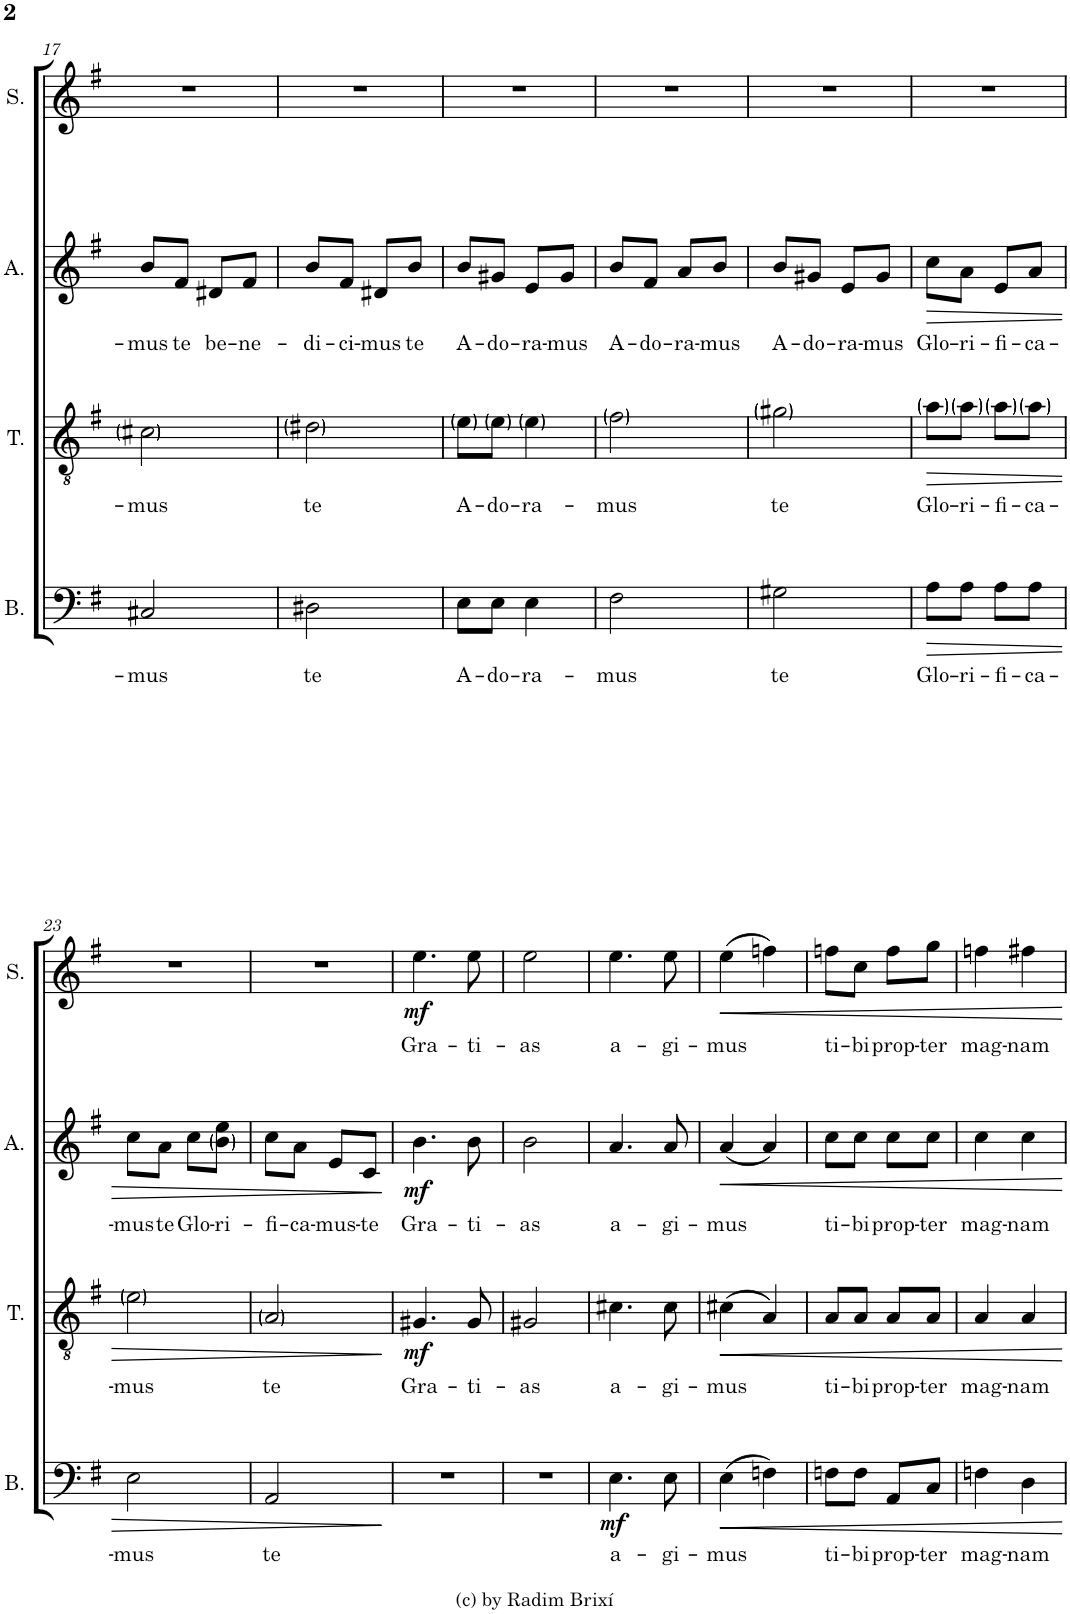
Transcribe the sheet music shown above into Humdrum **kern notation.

**kern	**text	**dynam	**kern	**text	**dynam	**kern	**text	**dynam	**kern	**text	**dynam
*part4	*part4	*part4	*part3	*part3	*part3	*part2	*part2	*part2	*part1	*part1	*part1
*staff4	*staff4	*staff4	*staff3	*staff3	*staff3	*staff2	*staff2	*staff2	*staff1	*staff1	*staff1
*I"Bass	*	*	*I"Tenor	*	*	*I"Alto	*	*	*I"Soprano	*	*
*I'B.	*	*	*I'T.	*	*	*I'A.	*	*	*I'S.	*	*
!!LO:PB:g=z
*clefF4	*	*	*clefGv2	*	*	*clefG2	*	*	*clefG2	*	*
*k[f#]	*	*	*k[f#]	*	*	*k[f#]	*	*	*k[f#]	*	*
*M2/4	*	*	*M2/4	*	*	*M2/4	*	*	*M2/4	*	*
=17	=17	=17	=17	=17	=17	=17	=17	=17	=17	=17	=17
!	!LO:LY:b	!	!	!LO:LY:b	!	!	!LO:LY:b	!	!	!	!
2C#X/	-mus	.	2c#X\	-mus	.	8b/L	-mus	.	2r	.	.
!	!	!	!	!	!	!	!LO:LY:b	!	!	!	!
.	.	.	.	.	.	8f#/J	te	.	.	.	.
!	!	!	!	!	!	!	!LO:LY:b	!	!	!	!
.	.	.	.	.	.	8d#X/L	be-	.	.	.	.
!	!	!	!	!	!	!	!LO:LY:b	!	!	!	!
.	.	.	.	.	.	8f#/J	-ne-	.	.	.	.
=18	=18	=18	=18	=18	=18	=18	=18	=18	=18	=18	=18
!	!LO:LY:b	!	!	!LO:LY:b	!	!	!LO:LY:b	!	!	!	!
2D#X\	te	.	2d#X\	te	.	8b/L	-di-	.	2r	.	.
!	!	!	!	!	!	!	!LO:LY:b	!	!	!	!
.	.	.	.	.	.	8f#/J	-ci-	.	.	.	.
!	!	!	!	!	!	!	!LO:LY:b	!	!	!	!
.	.	.	.	.	.	8d#X/L	-mus	.	.	.	.
!	!	!	!	!	!	!	!LO:LY:b	!	!	!	!
.	.	.	.	.	.	8b/J	te	.	.	.	.
=19	=19	=19	=19	=19	=19	=19	=19	=19	=19	=19	=19
!	!LO:LY:b	!	!	!LO:LY:b	!	!	!LO:LY:b	!	!	!	!
8E\L	A-	.	8e\L	A-	.	8b/L	A-	.	2r	.	.
!	!LO:LY:b	!	!	!LO:LY:b	!	!	!LO:LY:b	!	!	!	!
8E\J	-do-	.	8e\J	-do-	.	8g#X/J	-do-	.	.	.	.
!	!LO:LY:b	!	!	!LO:LY:b	!	!	!LO:LY:b	!	!	!	!
4E\	-ra-	.	4e\	-ra-	.	8e/L	-ra-	.	.	.	.
!	!	!	!	!	!	!	!LO:LY:b	!	!	!	!
.	.	.	.	.	.	8g#/J	-mus	.	.	.	.
=20	=20	=20	=20	=20	=20	=20	=20	=20	=20	=20	=20
!	!LO:LY:b	!	!	!LO:LY:b	!	!	!LO:LY:b	!	!	!	!
2F#\	-mus	.	2f#\	-mus	.	8b/L	A-	.	2r	.	.
!	!	!	!	!	!	!	!LO:LY:b	!	!	!	!
.	.	.	.	.	.	8f#/J	-do-	.	.	.	.
!	!	!	!	!	!	!	!LO:LY:b	!	!	!	!
.	.	.	.	.	.	8a/L	-ra-	.	.	.	.
!	!	!	!	!	!	!	!LO:LY:b	!	!	!	!
.	.	.	.	.	.	8b/J	-mus	.	.	.	.
=21	=21	=21	=21	=21	=21	=21	=21	=21	=21	=21	=21
!	!LO:LY:b	!	!	!LO:LY:b	!	!	!LO:LY:b	!	!	!	!
2G#X\	te	.	2g#X\	te	.	8b/L	A-	.	2r	.	.
!	!	!	!	!	!	!	!LO:LY:b	!	!	!	!
.	.	.	.	.	.	8g#X/J	-do-	.	.	.	.
!	!	!	!	!	!	!	!LO:LY:b	!	!	!	!
.	.	.	.	.	.	8e/L	-ra-	.	.	.	.
!	!	!	!	!	!	!	!LO:LY:b	!	!	!	!
.	.	.	.	.	.	8g#/J	-mus	.	.	.	.
=22	=22	=22	=22	=22	=22	=22	=22	=22	=22	=22	=22
!	!LO:LY:b	!LO:HP:b	!	!LO:LY:b	!LO:HP:b	!	!LO:LY:b	!LO:HP:b	!	!	!
8A\L	Glo-	>	8a\L	Glo-	>	8cc\L	Glo-	>	2r	.	.
!	!LO:LY:b	!	!	!LO:LY:b	!	!	!LO:LY:b	!	!	!	!
8A\J	-ri-	.	8a\J	-ri-	.	8a\J	-ri-	.	.	.	.
!	!LO:LY:b	!	!	!LO:LY:b	!	!	!LO:LY:b	!	!	!	!
8A\L	-fi-	.	8a\L	-fi-	.	8e/L	-fi-	.	.	.	.
!	!LO:LY:b	!	!	!LO:LY:b	!	!	!LO:LY:b	!	!	!	!
8A\J	-ca-	.	8a\J	-ca-	.	8a/J	-ca-	.	.	.	.
!!LO:LB:g=z
=23	=23	=23	=23	=23	=23	=23	=23	=23	=23	=23	=23
!	!LO:LY:b	!	!	!LO:LY:b	!	!	!LO:LY:b	!	!	!	!
2E\	-mus	.	2e\	-mus	.	8cc\L	-mus	.	2r	.	.
!	!	!	!	!	!	!	!LO:LY:b	!	!	!	!
.	.	.	.	.	.	8a\J	te	.	.	.	.
!	!	!	!	!	!	!	!LO:LY:b	!	!	!	!
.	.	.	.	.	.	8cc\L	Glo-	.	.	.	.
!	!	!	!	!	!	!	!LO:LY:b	!	!	!	!
.	.	.	.	.	.	8b\ 8ee\J	-ri-	.	.	.	.
=24	=24	=24	=24	=24	=24	=24	=24	=24	=24	=24	=24
!	!LO:LY:b	!	!	!LO:LY:b	!	!	!LO:LY:b	!	!	!	!
2AA/	te	.	2A/	te	.	8cc\L	-fi-	.	2r	.	.
!	!	!	!	!	!	!	!LO:LY:b	!	!	!	!
.	.	.	.	.	.	8a\J	-ca-	.	.	.	.
!	!	!	!	!	!	!	!LO:LY:b	!	!	!	!
.	.	.	.	.	.	8e/L	-mus-	.	.	.	.
!	!	!	!	!	!	!	!LO:LY:b	!	!	!	!
.	.	.	.	.	.	8c/J	-te	.	.	.	.
.	.	]	.	.	]	.	.	]	.	.	.
=25	=25	=25	=25	=25	=25	=25	=25	=25	=25	=25	=25
!	!	!	!	!LO:LY:b	!LO:DY:b	!	!LO:LY:b	!LO:DY:b	!	!LO:LY:b	!LO:DY:b
2r	.	.	4.G#X/	Gra-	mf	4.b\	Gra-	mf	4.ee\	Gra-	mf
!	!	!	!	!LO:LY:b	!	!	!LO:LY:b	!	!	!LO:LY:b	!
.	.	.	8G#/	-ti-	.	8b\	-ti-	.	8ee\	-ti-	.
=26	=26	=26	=26	=26	=26	=26	=26	=26	=26	=26	=26
!	!	!	!	!LO:LY:b	!	!	!LO:LY:b	!	!	!LO:LY:b	!
2r	.	.	2G#X/	-as	.	2b\	-as	.	2ee\	-as	.
=27	=27	=27	=27	=27	=27	=27	=27	=27	=27	=27	=27
!	!LO:LY:b	!LO:DY:b	!	!LO:LY:b	!	!	!LO:LY:b	!	!	!LO:LY:b	!
4.E\	a-	mf	4.c#X\	a-	.	4.a/	a-	.	4.ee\	a-	.
!	!LO:LY:b	!	!	!LO:LY:b	!	!	!LO:LY:b	!	!	!LO:LY:b	!
8E\	-gi-	.	8c#\	-gi-	.	8a/	-gi-	.	8ee\	-gi-	.
=28	=28	=28	=28	=28	=28	=28	=28	=28	=28	=28	=28
!	!LO:LY:b	!	!	!LO:LY:b	!	!	!LO:LY:b	!	!	!LO:LY:b	!
(4E\	-mus	.	(4c#X\	-mus	.	(4a/	-mus	.	(4ee\	-mus	.
4Fn\)	.	.	4A/)	.	.	4a/)	.	.	4ffn\)	.	.
=29	=29	=29	=29	=29	=29	=29	=29	=29	=29	=29	=29
!	!LO:LY:b	!	!	!LO:LY:b	!	!	!LO:LY:b	!	!	!LO:LY:b	!
8Fn\L	ti-	.	8A/L	ti-	.	8cc\L	ti-	.	8ffn\L	ti-	.
!	!LO:LY:b	!	!	!LO:LY:b	!	!	!LO:LY:b	!	!	!LO:LY:b	!
8F\J	-bi	.	8A/J	-bi	.	8cc\J	-bi	.	8cc\J	-bi	.
!	!LO:LY:b	!	!	!LO:LY:b	!	!	!LO:LY:b	!	!	!LO:LY:b	!
8AA/L	prop-	.	8A/L	prop-	.	8cc\L	prop-	.	8ff\L	prop-	.
!	!LO:LY:b	!	!	!LO:LY:b	!	!	!LO:LY:b	!	!	!LO:LY:b	!
8C/J	-ter	.	8A/J	-ter	.	8cc\J	-ter	.	8gg\J	-ter	.
=30	=30	=30	=30	=30	=30	=30	=30	=30	=30	=30	=30
!	!LO:LY:b	!	!	!LO:LY:b	!	!	!LO:LY:b	!	!	!LO:LY:b	!
4Fn\	mag-	.	4A/	mag-	.	4cc\	mag-	.	4ffn\	mag-	.
!	!LO:LY:b	!	!	!LO:LY:b	!	!	!LO:LY:b	!	!	!LO:LY:b	!
4D\	-nam	.	4A/	-nam	.	4cc\	-nam	.	4ff#X\	-nam	.
=	=	=	=	=	=	=	=	=	=	=	=
*-	*-	*-	*-	*-	*-	*-	*-	*-	*-	*-	*-
